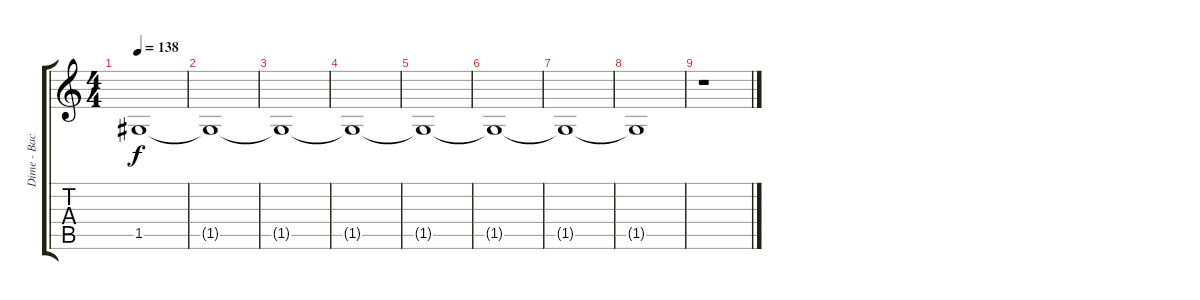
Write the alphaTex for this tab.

\track ("Dime - Back Guitar" "Dime - Bac") {instrument overdrivenguitar}
\staff {score tabs}
\tuning (D4 A3 F3 C3 G2 D2) {hide}
\ts (4 4)
\tempo 138
\clef g2
\ks c
1.5{t}.1{dy f} |
1.5{t}.1 |
1.5{t}.1 |
1.5{t}.1 |
1.5{t}.1 |
1.5{t}.1 |
1.5{t}.1 |
1.5{t}.1 |
r.1
